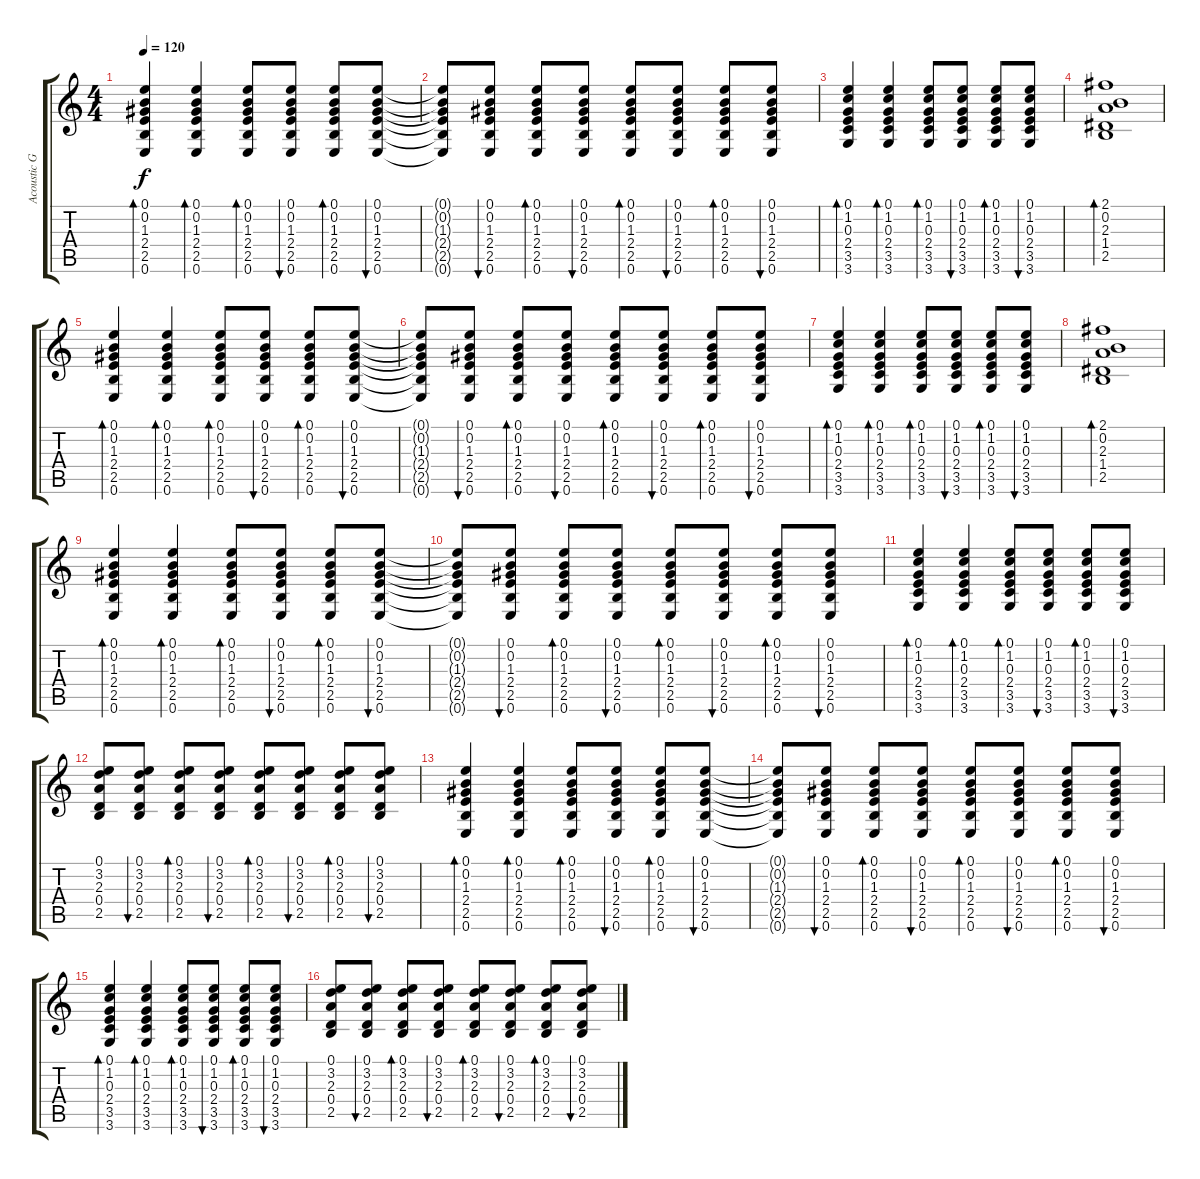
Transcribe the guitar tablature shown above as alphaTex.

\track ("Acoustic Guitare" "Acoustic G") {instrument acousticguitarsteel}
\staff {score tabs}
\tuning (E4 B3 G3 D3 A2 E2) {hide}
\ts (4 4)
\tempo 120
\clef g2
\ks c
(0.1 0.2 1.3 2.4 2.5 0.6).4{bd 60 dy f} (0.1 0.2 1.3 2.4 2.5 0.6).4{bd 60} (0.1 0.2 1.3 2.4 2.5 0.6).8{bd 60} (0.1 0.2 1.3 2.4 2.5 0.6).8{bu 60} (0.1 0.2 1.3 2.4 2.5 0.6).8{bd 60} (0.1 0.2 1.3 2.4 2.5 0.6).8{bu 60} |
(0.1{t} 0.2{t} 1.3{t} 2.4{t} 2.5{t} 0.6{t}).8 (0.1 0.2 1.3 2.4 2.5 0.6).8{bu 60} (0.1 0.2 1.3 2.4 2.5 0.6).8{bd 60} (0.1 0.2 1.3 2.4 2.5 0.6).8{bu 60} (0.1 0.2 1.3 2.4 2.5 0.6).8{bd 60} (0.1 0.2 1.3 2.4 2.5 0.6).8{bu 60} (0.1 0.2 1.3 2.4 2.5 0.6).8{bd 60} (0.1 0.2 1.3 2.4 2.5 0.6).8{bu 60} |
(0.1 1.2 0.3 2.4 3.5 3.6).4{bd 60} (0.1 1.2 0.3 2.4 3.5 3.6).4{bd 60} (0.1 1.2 0.3 2.4 3.5 3.6).8{bd 60} (0.1 1.2 0.3 2.4 3.5 3.6).8{bu 60} (0.1 1.2 0.3 2.4 3.5 3.6).8{bd 60} (0.1 1.2 0.3 2.4 3.5 3.6).8{bu 60} |
(2.1 0.2 2.3 1.4 2.5).1{bd 60} |
(0.1 0.2 1.3 2.4 2.5 0.6).4{bd 60} (0.1 0.2 1.3 2.4 2.5 0.6).4{bd 60} (0.1 0.2 1.3 2.4 2.5 0.6).8{bd 60} (0.1 0.2 1.3 2.4 2.5 0.6).8{bu 60} (0.1 0.2 1.3 2.4 2.5 0.6).8{bd 60} (0.1 0.2 1.3 2.4 2.5 0.6).8{bu 60} |
(0.1{t} 0.2{t} 1.3{t} 2.4{t} 2.5{t} 0.6{t}).8 (0.1 0.2 1.3 2.4 2.5 0.6).8{bu 60} (0.1 0.2 1.3 2.4 2.5 0.6).8{bd 60} (0.1 0.2 1.3 2.4 2.5 0.6).8{bu 60} (0.1 0.2 1.3 2.4 2.5 0.6).8{bd 60} (0.1 0.2 1.3 2.4 2.5 0.6).8{bu 60} (0.1 0.2 1.3 2.4 2.5 0.6).8{bd 60} (0.1 0.2 1.3 2.4 2.5 0.6).8{bu 60} |
(0.1 1.2 0.3 2.4 3.5 3.6).4{bd 60} (0.1 1.2 0.3 2.4 3.5 3.6).4{bd 60} (0.1 1.2 0.3 2.4 3.5 3.6).8{bd 60} (0.1 1.2 0.3 2.4 3.5 3.6).8{bu 60} (0.1 1.2 0.3 2.4 3.5 3.6).8{bd 60} (0.1 1.2 0.3 2.4 3.5 3.6).8{bu 60} |
(2.1 0.2 2.3 1.4 2.5).1{bd 60} |
(0.1 0.2 1.3 2.4 2.5 0.6).4{bd 60} (0.1 0.2 1.3 2.4 2.5 0.6).4{bd 60} (0.1 0.2 1.3 2.4 2.5 0.6).8{bd 60} (0.1 0.2 1.3 2.4 2.5 0.6).8{bu 60} (0.1 0.2 1.3 2.4 2.5 0.6).8{bd 60} (0.1 0.2 1.3 2.4 2.5 0.6).8{bu 60} |
(0.1{t} 0.2{t} 1.3{t} 2.4{t} 2.5{t} 0.6{t}).8 (0.1 0.2 1.3 2.4 2.5 0.6).8{bu 60} (0.1 0.2 1.3 2.4 2.5 0.6).8{bd 60} (0.1 0.2 1.3 2.4 2.5 0.6).8{bu 60} (0.1 0.2 1.3 2.4 2.5 0.6).8{bd 60} (0.1 0.2 1.3 2.4 2.5 0.6).8{bu 60} (0.1 0.2 1.3 2.4 2.5 0.6).8{bd 60} (0.1 0.2 1.3 2.4 2.5 0.6).8{bu 60} |
(0.1 1.2 0.3 2.4 3.5 3.6).4{bd 60} (0.1 1.2 0.3 2.4 3.5 3.6).4{bd 60} (0.1 1.2 0.3 2.4 3.5 3.6).8{bd 60} (0.1 1.2 0.3 2.4 3.5 3.6).8{bu 60} (0.1 1.2 0.3 2.4 3.5 3.6).8{bd 60} (0.1 1.2 0.3 2.4 3.5 3.6).8{bu 60} |
(0.1 3.2 2.3 0.4 2.5).8 (0.1 3.2 2.3 0.4 2.5).8{bu 60} (0.1 3.2 2.3 0.4 2.5).8{bd 60} (0.1 3.2 2.3 0.4 2.5).8{bu 60} (0.1 3.2 2.3 0.4 2.5).8{bd 60} (0.1 3.2 2.3 0.4 2.5).8{bu 60} (0.1 3.2 2.3 0.4 2.5).8{bd 60} (0.1 3.2 2.3 0.4 2.5).8{bu 60} |
(0.1 0.2 1.3 2.4 2.5 0.6).4{bd 60} (0.1 0.2 1.3 2.4 2.5 0.6).4{bd 60} (0.1 0.2 1.3 2.4 2.5 0.6).8{bd 60} (0.1 0.2 1.3 2.4 2.5 0.6).8{bu 60} (0.1 0.2 1.3 2.4 2.5 0.6).8{bd 60} (0.1 0.2 1.3 2.4 2.5 0.6).8{bu 60} |
(0.1{t} 0.2{t} 1.3{t} 2.4{t} 2.5{t} 0.6{t}).8 (0.1 0.2 1.3 2.4 2.5 0.6).8{bu 60} (0.1 0.2 1.3 2.4 2.5 0.6).8{bd 60} (0.1 0.2 1.3 2.4 2.5 0.6).8{bu 60} (0.1 0.2 1.3 2.4 2.5 0.6).8{bd 60} (0.1 0.2 1.3 2.4 2.5 0.6).8{bu 60} (0.1 0.2 1.3 2.4 2.5 0.6).8{bd 60} (0.1 0.2 1.3 2.4 2.5 0.6).8{bu 60} |
(0.1 1.2 0.3 2.4 3.5 3.6).4{bd 60} (0.1 1.2 0.3 2.4 3.5 3.6).4{bd 60} (0.1 1.2 0.3 2.4 3.5 3.6).8{bd 60} (0.1 1.2 0.3 2.4 3.5 3.6).8{bu 60} (0.1 1.2 0.3 2.4 3.5 3.6).8{bd 60} (0.1 1.2 0.3 2.4 3.5 3.6).8{bu 60} |
(0.1 3.2 2.3 0.4 2.5).8 (0.1 3.2 2.3 0.4 2.5).8{bu 60} (0.1 3.2 2.3 0.4 2.5).8{bd 60} (0.1 3.2 2.3 0.4 2.5).8{bu 60} (0.1 3.2 2.3 0.4 2.5).8{bd 60} (0.1 3.2 2.3 0.4 2.5).8{bu 60} (0.1 3.2 2.3 0.4 2.5).8{bd 60} (0.1 3.2 2.3 0.4 2.5).8{bu 60}
